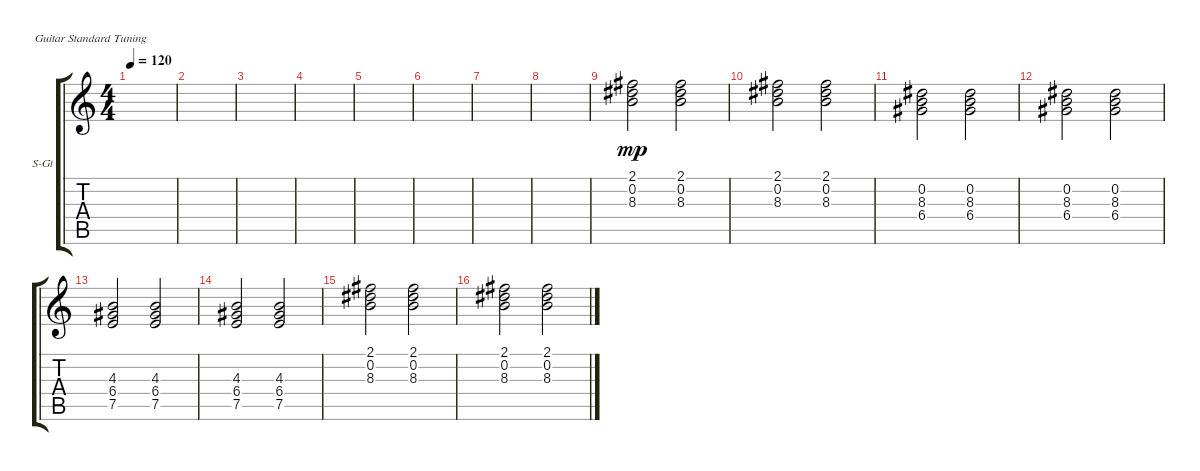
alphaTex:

\defaultSystemsLayout 4
\bracketExtendMode groupsimilarinstruments
\firstSystemTrackNameOrientation horizontal
\otherSystemsTrackNameOrientation horizontal
\track ("Steel Guitar" "S-Gt") {instrument acousticguitarsteel}
\staff {score tabs}
\tuning (E4 B3 G3 D3 A2 E2)
\ts (4 4)
\tempo 120
\clef g2
\scale
0.333333
\ks c
|
\scale
0.333333 |
\scale
0.333333 |
\scale
0.333333 |
\scale
0.333333 |
\scale
0.333333 |
\scale
0.333333 |
\scale
0.333333 |
\scale
0.333333 (0.2 2.1 8.3).2{dy mp} (0.2 2.1 8.3).2 |
\scale
0.333333 (0.2 2.1 8.3).2 (0.2 2.1 8.3).2 |
\scale
0.333333 (6.4 0.2 8.3).2 (6.4 0.2 8.3).2 |
\scale
0.333333 (6.4 0.2 8.3).2 (6.4 0.2 8.3).2 |
\scale
0.333333 (7.5 6.4 4.3).2 (7.5 6.4 4.3).2 |
\scale
0.333333 (7.5 6.4 4.3).2 (7.5 6.4 4.3).2 |
\scale
0.333333 (0.2 2.1 8.3).2 (0.2 2.1 8.3).2 |
\scale
0.333333 (0.2 2.1 8.3).2 (0.2 2.1 8.3).2
